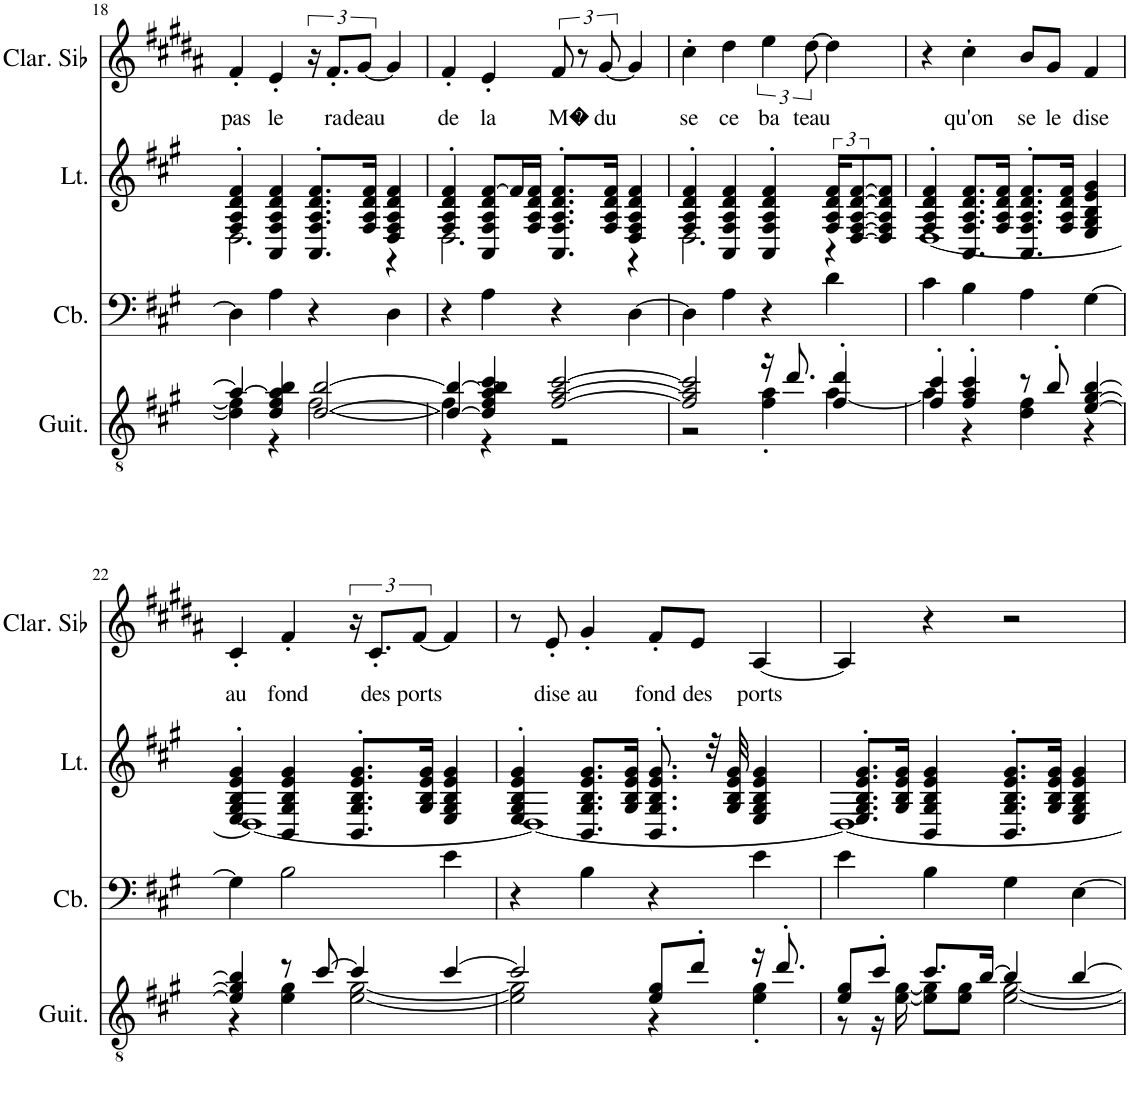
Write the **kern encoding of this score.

**kern	**kern	**kern	**kern	**text
*part4	*part3	*part2	*part1	*part1
*staff4	*staff3	*staff2	*staff1	*staff1
*I"Guitare acoustique, Gtr Jazz	*I"Contrebasse, CtreBass	*I"Luth, Gtr Acc	*I"Clarinette en Sib	*
*I'Guit.	*I'Cb.	*I'Lt.	*I'Clar. Sib	*
!!LO:PB:g=z
*clefGv2	*clefF4	*clefG2	*clefG2	*
*	*Trd7c12	*	*Trd1c2	*
*k[f#c#g#]	*k[f#c#g#]	*k[f#c#g#]	*k[f#c#g#d#a#]	*
*M4/4	*M4/4	*M4/4	*M4/4	*
=18	=18	=18	=18	=18
*^	*	*^	*	*
!	!	!	!	!	!	!LO:LY:b
4a/_	4d\] 4f#\]	4D\]	4F#/' 4A/' 4d/' 4f#/'	2.D\	4f#'/	pas
!	!	!	!	!	!	!LO:LY:b
4d/ 4f#/ 4a/] 4b/	4r	4A\	4AA/ 4F#/ 4A/ 4d/ 4f#/	.	4e'/	le
[2d/ [2b/	[2f#\	4r	8.AA/' 8.F#/' 8.A/' 8.d/' 8.f#/'L	.	24r	.
!	!	!	!	!	!	!LO:LY:b
.	.	.	.	.	12.f#'/L	ra
!	!	!	!	!	!	!LO:LY:b
.	.	.	.	.	[12g#/J	deau
.	.	.	16F#/ 16A/ 16d/ 16f#/Jk	.	.	.
.	.	4D\	4D/ 4F#/ 4A/ 4d/ 4f#/	4r	4g#/]	.
=19	=19	=19	=19	=19	=19	=19
!	!	!	!	!	!	!LO:LY:b
4d/_ 4b/_	4f#\]	4r	4F#/' 4A/' 4d/' 4f#/'	2.D\	4f#'/	de
!	!	!	!	!	!	!LO:LY:b
4d/] 4f#/ 4a/ 4b/] 4cc#/	4r	4A\	8AA/ 8F#/ 8A/ 8d/ [8f#/L	.	4e'/	la
.	.	.	16f#/L]	.	.	.
.	.	.	16F#/ 16A/ 16d/ 16f#/JJ	.	.	.
!	!	!	!	!	!	!LO:LY:b
[2f#/ [2a/ [2cc#/	2r	4r	8.AA/' 8.F#/' 8.A/' 8.d/' 8.f#/'L	.	12f#/	M�
.	.	.	.	.	12r	.
!	!	!	!	!	!	!LO:LY:b
.	.	.	.	.	[12g#/	du
.	.	.	16F#/ 16A/ 16d/ 16f#/Jk	.	.	.
.	.	[4D\	4D/ 4F#/ 4A/ 4d/ 4f#/	4r	4g#/]	.
=20	=20	=20	=20	=20	=20	=20
!	!	!	!	!	!	!LO:LY:b
2f#/] 2a/] 2cc#/]	2r	4D\]	4F#/' 4A/' 4d/' 4f#/'	2.D\	4cc#'\	se
!	!	!	!	!	!	!LO:LY:b
.	.	4A\	4AA/ 4F#/ 4A/ 4d/ 4f#/	.	4dd#\	ce
!	!	!	!	!	!	!LO:LY:b
16r	4f#\' 4a\'	4r	4AA/' 4F#/' 4A/' 4d/' 4f#/'	.	6ee\	ba
8.dd/	.	.	.	.	.	.
!	!	!	!	!	!	!LO:LY:b
.	.	.	.	.	[12dd#\	teau
4f#/' 4dd/'	[4a\	4d\	24F#/ 24A/ 24d/ 24f#/KL	4r	4dd#\]	.
.	.	.	[12D/ [12F#/ [12A/ [12d/ [12f#/	.	.	.
.	.	.	8D/] 8F#/] 8A/] 8d/] 8f#/]J	.	.	.
=21	=21	=21	=21	=21	=21	=21
4f#/' 4cc#/'	4a\]	4c#\	4F#/' 4A/' 4d/' 4f#/'	[1D	4r	.
!	!	!	!	!	!	!LO:LY:b
4f#/' 4a/' 4cc#/'	4r	4B\	8.AA/ 8.F#/ 8.A/ 8.d/ 8.f#/L	.	4cc#'\	qu'on
.	.	.	16F#/ 16A/ 16d/ 16f#/Jk	.	.	.
!	!	!	!	!	!	!LO:LY:b
8r	4d\ 4f#\	4A\	8.AA/' 8.F#/' 8.A/' 8.d/' 8.f#/'L	.	8b/L	se
!	!	!	!	!	!	!LO:LY:b
8b'/	.	.	.	.	8g#/J	le
.	.	.	16F#/ 16A/ 16d/ 16f#/Jk	.	.	.
!	!	!	!	!	!	!LO:LY:b
[4e/ [4g#/ [4b/	4r	[4G#\	4E/ 4G#/ 4B/ 4e/ 4g#/	.	4f#/	dise
!!LO:LB:g=z
=22	=22	=22	=22	=22	=22	=22
!	!	!	!	!	!	!LO:LY:b
4e/] 4g#/] 4b/]	4r	4G#\]	4E/' 4G#/' 4B/' 4e/' 4g#/'	1D_	4c#'/	au
!	!	!	!	!	!	!LO:LY:b
8r	4e\ 4g#\	2B\	4BB/ 4G#/ 4B/ 4e/ 4g#/	.	4f#'/	fond
[8cc#/	.	.	.	.	.	.
4cc#/]	[2e\ [2g#\	.	8.BB/' 8.G#/' 8.B/' 8.e/' 8.g#/'L	.	24r	.
!	!	!	!	!	!	!LO:LY:b
.	.	.	.	.	12.c#'/L	des
!	!	!	!	!	!	!LO:LY:b
.	.	.	.	.	[12f#/J	ports
.	.	.	16G#/ 16B/ 16e/ 16g#/Jk	.	.	.
[4cc#/	.	4e\	4E/ 4G#/ 4B/ 4e/ 4g#/	.	4f#/]	.
=23	=23	=23	=23	=23	=23	=23
2cc#/]	2e\] 2g#\]	4r	4E/' 4G#/' 4B/' 4e/' 4g#/'	1D_	8r	.
!	!	!	!	!	!	!LO:LY:b
.	.	.	.	.	8e'/	dise
!	!	!	!	!	!	!LO:LY:b
.	.	4B\	8.BB/ 8.G#/ 8.B/ 8.e/ 8.g#/L	.	4g#'/	au
.	.	.	16G#/ 16B/ 16e/ 16g#/Jk	.	.	.
!	!	!	!	!	!	!LO:LY:b
8e/ 8g#/L	4r	4r	8.BB/' 8.G#/' 8.B/' 8.e/' 8.g#/'	.	8f#'/L	fond
!	!	!	!	!	!	!LO:LY:b
8dd'/J	.	.	.	.	8e/J	des
.	.	.	32r	.	.	.
.	.	.	32G#/ 32B/ 32e/ 32g#/	.	.	.
!	!	!	!	!	!	!LO:LY:b
16r	4e\' 4g#\'	4e\	4E/ 4G#/ 4B/ 4e/ 4g#/	.	[4A#/	ports
8.dd'/	.	.	.	.	.	.
=24	=24	=24	=24	=24	=24	=24
8e/ 8g#/L	8r	4e\	8.E/' 8.G#/' 8.B/' 8.e/' 8.g#/'L	1D_	4A#/]	.
8cc#'/J	16r	.	.	.	.	.
.	[16e\ [16g#\	.	16G#/ 16B/ 16e/ 16g#/Jk	.	.	.
8.cc#/L	8e\] 8g#\]L	4B\	4BB/ 4G#/ 4B/ 4e/ 4g#/	.	4r	.
.	8e\ 8g#\J	.	.	.	.	.
[16b/Jk	.	.	.	.	.	.
4b/]	[2e\ [2g#\	4G#\	8.BB/' 8.G#/' 8.B/' 8.e/' 8.g#/'L	.	2r	.
.	.	.	16G#/ 16B/ 16e/ 16g#/Jk	.	.	.
[4b/	.	[4E\	4E/ 4G#/ 4B/ 4e/ 4g#/	.	.	.
*v	*v	*	*v	*v	*	*
=	=	=	=	=
*-	*-	*-	*-	*-
